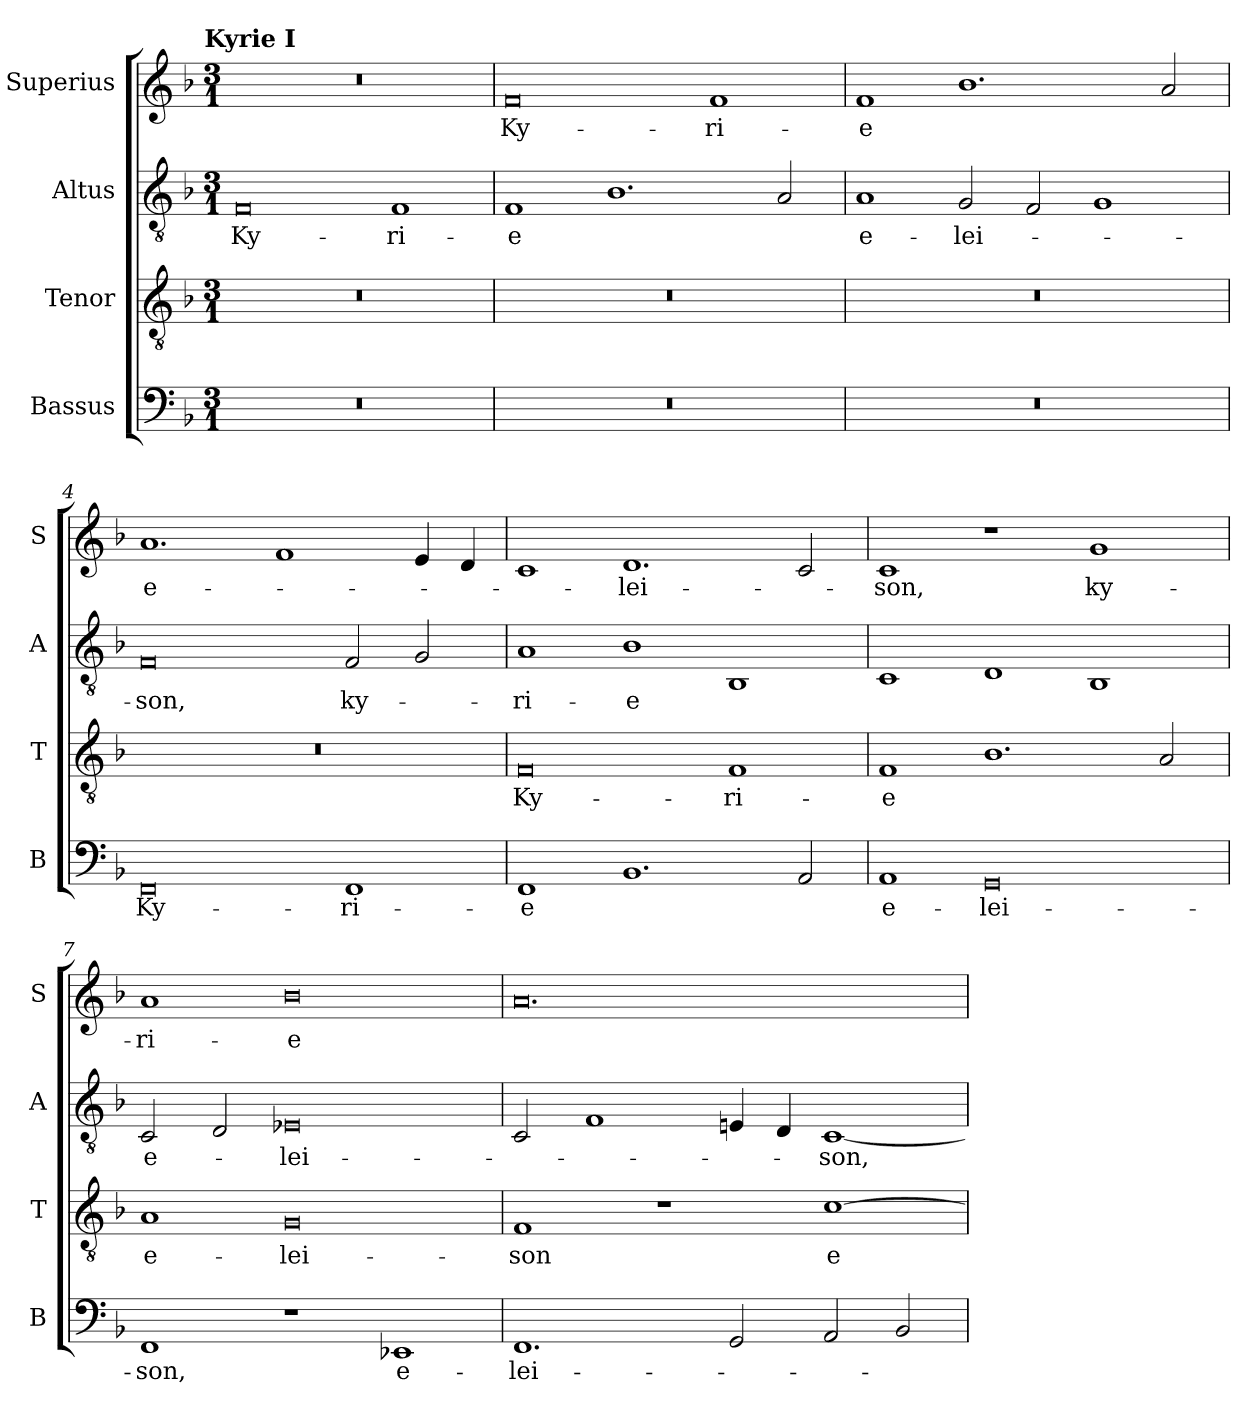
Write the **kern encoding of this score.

**kern	**text	**kern	**text	**kern	**text	**kern	**text
*part4	*part4	*part3	*part3	*part2	*part2	*part1	*part1
*staff4	*staff4	*staff3	*staff3	*staff2	*staff2	*staff1	*staff1
*I"Bassus	*	*I"Tenor	*	*I"Altus	*	*I"Superius	*
*I'B	*	*I'T	*	*I'A	*	*I'S	*
*clefF4	*	*clefGv2	*	*clefGv2	*	*clefG2	*
*k[b-]	*	*k[b-]	*	*k[b-]	*	*k[b-]	*
!!LO:TX:omd:t=Kyrie I
*M3/1	*	*M3/1	*	*M3/1	*	*M3/1	*
=1	=1	=1	=1	=1	=1	=1	=1
0.r	.	0.r	.	0F	Ky-	0.r	.
.	.	.	.	1F	-ri-	.	.
=2	=2	=2	=2	=2	=2	=2	=2
0.r	.	0.r	.	1F	-e	0f	Ky-
.	.	.	.	1.B-	.	.	.
.	.	.	.	.	.	1f	-ri-
.	.	.	.	2A/	.	.	.
=3	=3	=3	=3	=3	=3	=3	=3
0.r	.	0.r	.	1A	e-	1f	-e
.	.	.	.	2G/	-lei-	1.b-	.
.	.	.	.	2F/	.	.	.
.	.	.	.	1G	.	.	.
.	.	.	.	.	.	2a/	.
=4	=4	=4	=4	=4	=4	=4	=4
0FF	Ky-	0.r	.	0F	-son,	1.a	e-
.	.	.	.	.	.	1f	.
1FF	-ri-	.	.	2F/	ky-	.	.
.	.	.	.	2G/	.	4e/	.
.	.	.	.	.	.	4d/	.
=5	=5	=5	=5	=5	=5	=5	=5
1FF	-e	0F	Ky-	1A	-ri-	1c	.
1.BB-	.	.	.	1B-	-e	1.d	-lei-
.	.	1F	-ri-	1BB-	.	.	.
2AA/	.	.	.	.	.	2c/	.
=6	=6	=6	=6	=6	=6	=6	=6
1AA	e-	1F	-e	1C	.	1c	-son,
0GG	-lei-	1.B-	.	1D	.	1r	.
.	.	.	.	1BB-	.	1g	ky-
.	.	2A/	.	.	.	.	.
=7	=7	=7	=7	=7	=7	=7	=7
1FF	-son,	1A	e-	2C/	e-	1a	-ri-
.	.	.	.	2D/	.	.	.
1r	.	0G	-lei-	0E-X	-lei-	0b-	-e
1EE-X	e-	.	.	.	.	.	.
=8	=8	=8	=8	=8	=8	=8	=8
1.FF	-lei-	1F	-son	2C/	.	0.a	.
.	.	.	.	1F	.	.	.
.	.	1r	.	.	.	.	.
2GG/	.	.	.	4En/	.	.	.
.	.	.	.	4D/	.	.	.
2AA/	.	[1c	e-	[1C	-son,	.	.
2BB-/	.	.	.	.	.	.	.
=	=	=	=	=	=	=	=
*-	*-	*-	*-	*-	*-	*-	*-
